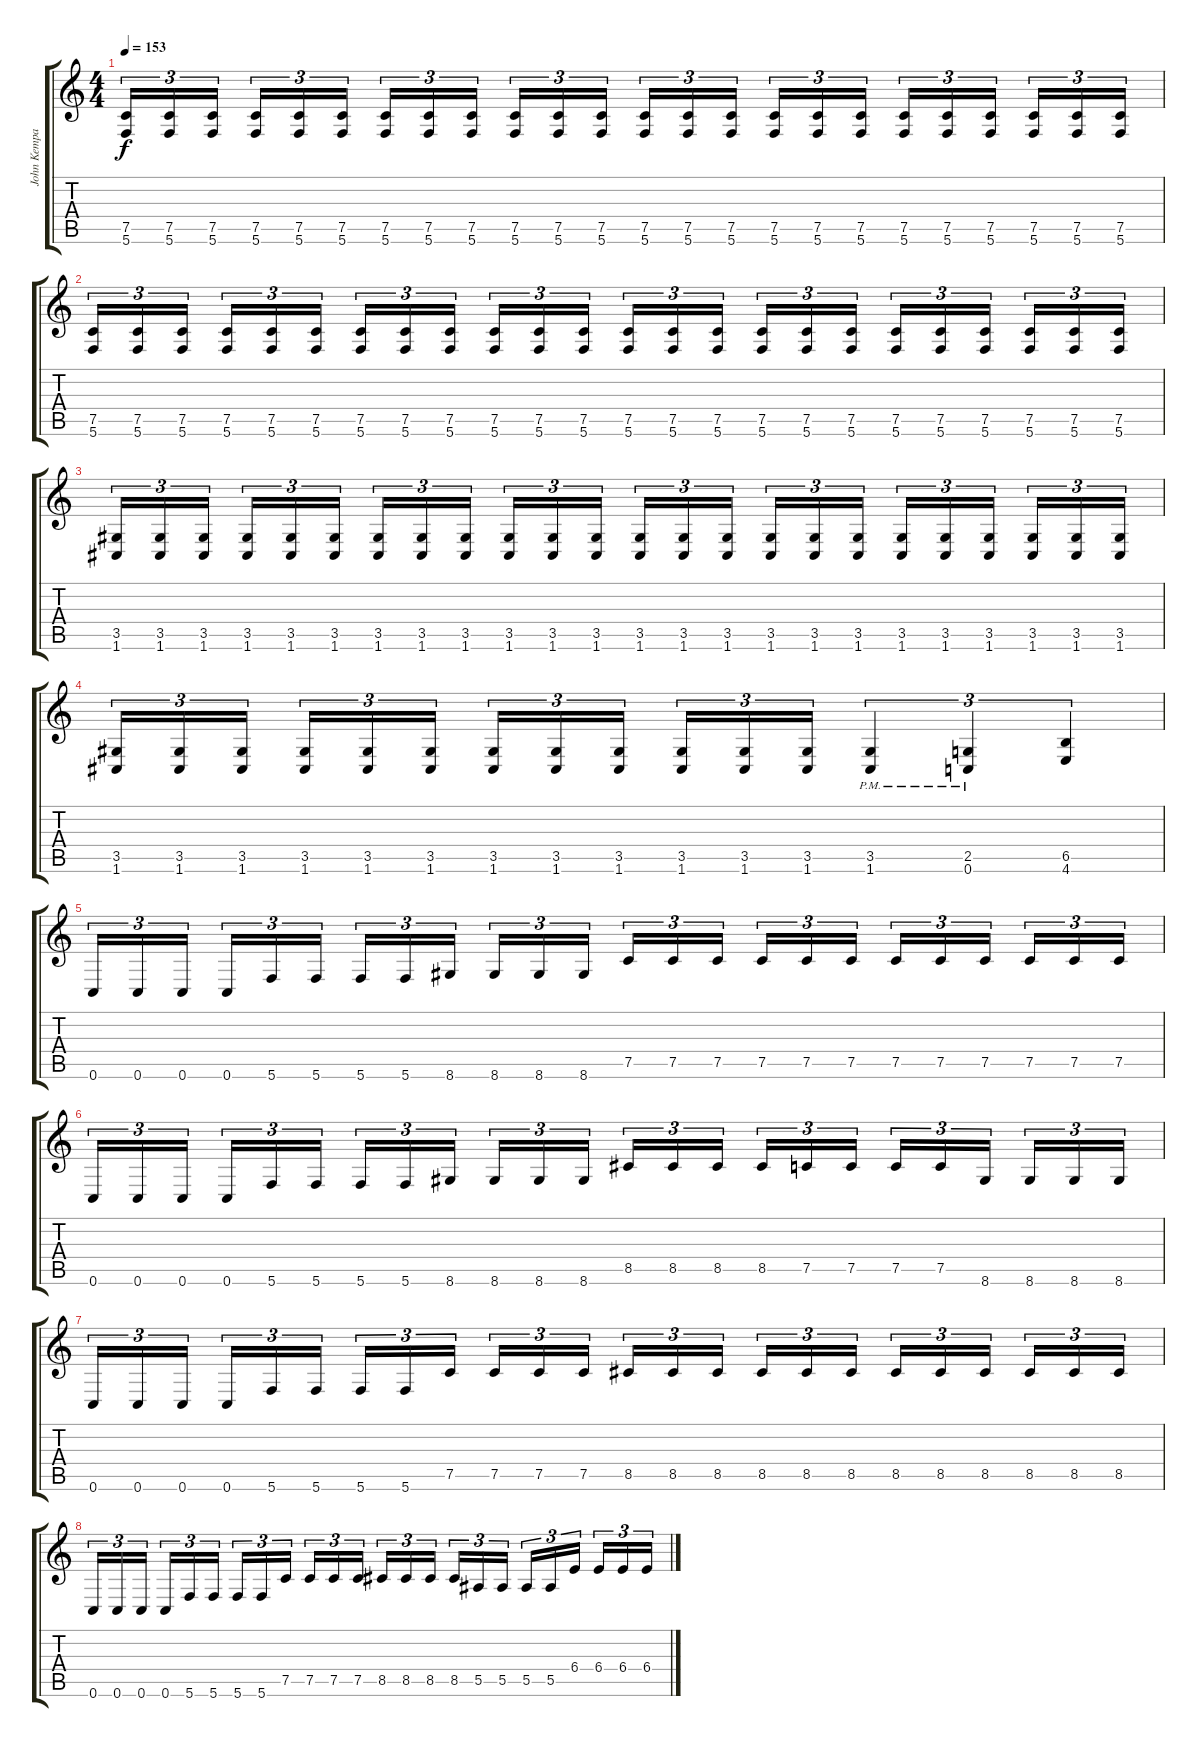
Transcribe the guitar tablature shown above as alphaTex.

\track ("John Kempainen (Rhythm Guitar)" "John Kempa") {instrument distortionguitar}
\staff {score tabs}
\tuning (C4 G3 Eb3 Bb2 F2 C2) {hide}
\ts (4 4)
\tempo 153
\clef g2
\ks c
(7.5 5.6).16{tu (3 2) dy f} (7.5 5.6).16{tu (3 2)} (7.5 5.6).16{tu (3 2)} (7.5 5.6).16{tu (3 2)} (7.5 5.6).16{tu (3 2)} (7.5 5.6).16{tu (3 2)} (7.5 5.6).16{tu (3 2)} (7.5 5.6).16{tu (3 2)} (7.5 5.6).16{tu (3 2)} (7.5 5.6).16{tu (3 2)} (7.5 5.6).16{tu (3 2)} (7.5 5.6).16{tu (3 2)} (7.5 5.6).16{tu (3 2)} (7.5 5.6).16{tu (3 2)} (7.5 5.6).16{tu (3 2)} (7.5 5.6).16{tu (3 2)} (7.5 5.6).16{tu (3 2)} (7.5 5.6).16{tu (3 2)} (7.5 5.6).16{tu (3 2)} (7.5 5.6).16{tu (3 2)} (7.5 5.6).16{tu (3 2)} (7.5 5.6).16{tu (3 2)} (7.5 5.6).16{tu (3 2)} (7.5 5.6).16{tu (3 2)} |
(7.5 5.6).16{tu (3 2)} (7.5 5.6).16{tu (3 2)} (7.5 5.6).16{tu (3 2)} (7.5 5.6).16{tu (3 2)} (7.5 5.6).16{tu (3 2)} (7.5 5.6).16{tu (3 2)} (7.5 5.6).16{tu (3 2)} (7.5 5.6).16{tu (3 2)} (7.5 5.6).16{tu (3 2)} (7.5 5.6).16{tu (3 2)} (7.5 5.6).16{tu (3 2)} (7.5 5.6).16{tu (3 2)} (7.5 5.6).16{tu (3 2)} (7.5 5.6).16{tu (3 2)} (7.5 5.6).16{tu (3 2)} (7.5 5.6).16{tu (3 2)} (7.5 5.6).16{tu (3 2)} (7.5 5.6).16{tu (3 2)} (7.5 5.6).16{tu (3 2)} (7.5 5.6).16{tu (3 2)} (7.5 5.6).16{tu (3 2)} (7.5 5.6).16{tu (3 2)} (7.5 5.6).16{tu (3 2)} (7.5 5.6).16{tu (3 2)} |
(3.5 1.6).16{tu (3 2)} (3.5 1.6).16{tu (3 2)} (3.5 1.6).16{tu (3 2)} (3.5 1.6).16{tu (3 2)} (3.5 1.6).16{tu (3 2)} (3.5 1.6).16{tu (3 2)} (3.5 1.6).16{tu (3 2)} (3.5 1.6).16{tu (3 2)} (3.5 1.6).16{tu (3 2)} (3.5 1.6).16{tu (3 2)} (3.5 1.6).16{tu (3 2)} (3.5 1.6).16{tu (3 2)} (3.5 1.6).16{tu (3 2)} (3.5 1.6).16{tu (3 2)} (3.5 1.6).16{tu (3 2)} (3.5 1.6).16{tu (3 2)} (3.5 1.6).16{tu (3 2)} (3.5 1.6).16{tu (3 2)} (3.5 1.6).16{tu (3 2)} (3.5 1.6).16{tu (3 2)} (3.5 1.6).16{tu (3 2)} (3.5 1.6).16{tu (3 2)} (3.5 1.6).16{tu (3 2)} (3.5 1.6).16{tu (3 2)} |
(3.5 1.6).16{tu (3 2)} (3.5 1.6).16{tu (3 2)} (3.5 1.6).16{tu (3 2)} (3.5 1.6).16{tu (3 2)} (3.5 1.6).16{tu (3 2)} (3.5 1.6).16{tu (3 2)} (3.5 1.6).16{tu (3 2)} (3.5 1.6).16{tu (3 2)} (3.5 1.6).16{tu (3 2)} (3.5 1.6).16{tu (3 2)} (3.5 1.6).16{tu (3 2)} (3.5 1.6).16{tu (3 2)} (3.5{pm} 1.6{pm}).4{tu (3 2)} (2.5{pm} 0.6{pm}).4{tu (3 2)} (6.5 4.6).4{tu (3 2)} |
0.6.16{tu (3 2)} 0.6.16{tu (3 2)} 0.6.16{tu (3 2)} 0.6.16{tu (3 2)} 5.6.16{tu (3 2)} 5.6.16{tu (3 2)} 5.6.16{tu (3 2)} 5.6.16{tu (3 2)} 8.6.16{tu (3 2)} 8.6.16{tu (3 2)} 8.6.16{tu (3 2)} 8.6.16{tu (3 2)} 7.5.16{tu (3 2)} 7.5.16{tu (3 2)} 7.5.16{tu (3 2)} 7.5.16{tu (3 2)} 7.5.16{tu (3 2)} 7.5.16{tu (3 2)} 7.5.16{tu (3 2)} 7.5.16{tu (3 2)} 7.5.16{tu (3 2)} 7.5.16{tu (3 2)} 7.5.16{tu (3 2)} 7.5.16{tu (3 2)} |
0.6.16{tu (3 2)} 0.6.16{tu (3 2)} 0.6.16{tu (3 2)} 0.6.16{tu (3 2)} 5.6.16{tu (3 2)} 5.6.16{tu (3 2)} 5.6.16{tu (3 2)} 5.6.16{tu (3 2)} 8.6.16{tu (3 2)} 8.6.16{tu (3 2)} 8.6.16{tu (3 2)} 8.6.16{tu (3 2)} 8.5.16{tu (3 2)} 8.5.16{tu (3 2)} 8.5.16{tu (3 2)} 8.5.16{tu (3 2)} 7.5.16{tu (3 2)} 7.5.16{tu (3 2)} 7.5.16{tu (3 2)} 7.5.16{tu (3 2)} 8.6.16{tu (3 2)} 8.6.16{tu (3 2)} 8.6.16{tu (3 2)} 8.6.16{tu (3 2)} |
0.6.16{tu (3 2)} 0.6.16{tu (3 2)} 0.6.16{tu (3 2)} 0.6.16{tu (3 2)} 5.6.16{tu (3 2)} 5.6.16{tu (3 2)} 5.6.16{tu (3 2)} 5.6.16{tu (3 2)} 7.5.16{tu (3 2)} 7.5.16{tu (3 2)} 7.5.16{tu (3 2)} 7.5.16{tu (3 2)} 8.5.16{tu (3 2)} 8.5.16{tu (3 2)} 8.5.16{tu (3 2)} 8.5.16{tu (3 2)} 8.5.16{tu (3 2)} 8.5.16{tu (3 2)} 8.5.16{tu (3 2)} 8.5.16{tu (3 2)} 8.5.16{tu (3 2)} 8.5.16{tu (3 2)} 8.5.16{tu (3 2)} 8.5.16{tu (3 2)} |
0.6.16{tu (3 2)} 0.6.16{tu (3 2)} 0.6.16{tu (3 2)} 0.6.16{tu (3 2)} 5.6.16{tu (3 2)} 5.6.16{tu (3 2)} 5.6.16{tu (3 2)} 5.6.16{tu (3 2)} 7.5.16{tu (3 2)} 7.5.16{tu (3 2)} 7.5.16{tu (3 2)} 7.5.16{tu (3 2)} 8.5.16{tu (3 2)} 8.5.16{tu (3 2)} 8.5.16{tu (3 2)} 8.5.16{tu (3 2)} 5.5.16{tu (3 2)} 5.5.16{tu (3 2)} 5.5.16{tu (3 2)} 5.5.16{tu (3 2)} 6.4.16{tu (3 2)} 6.4.16{tu (3 2)} 6.4.16{tu (3 2)} 6.4.16{tu (3 2)}
